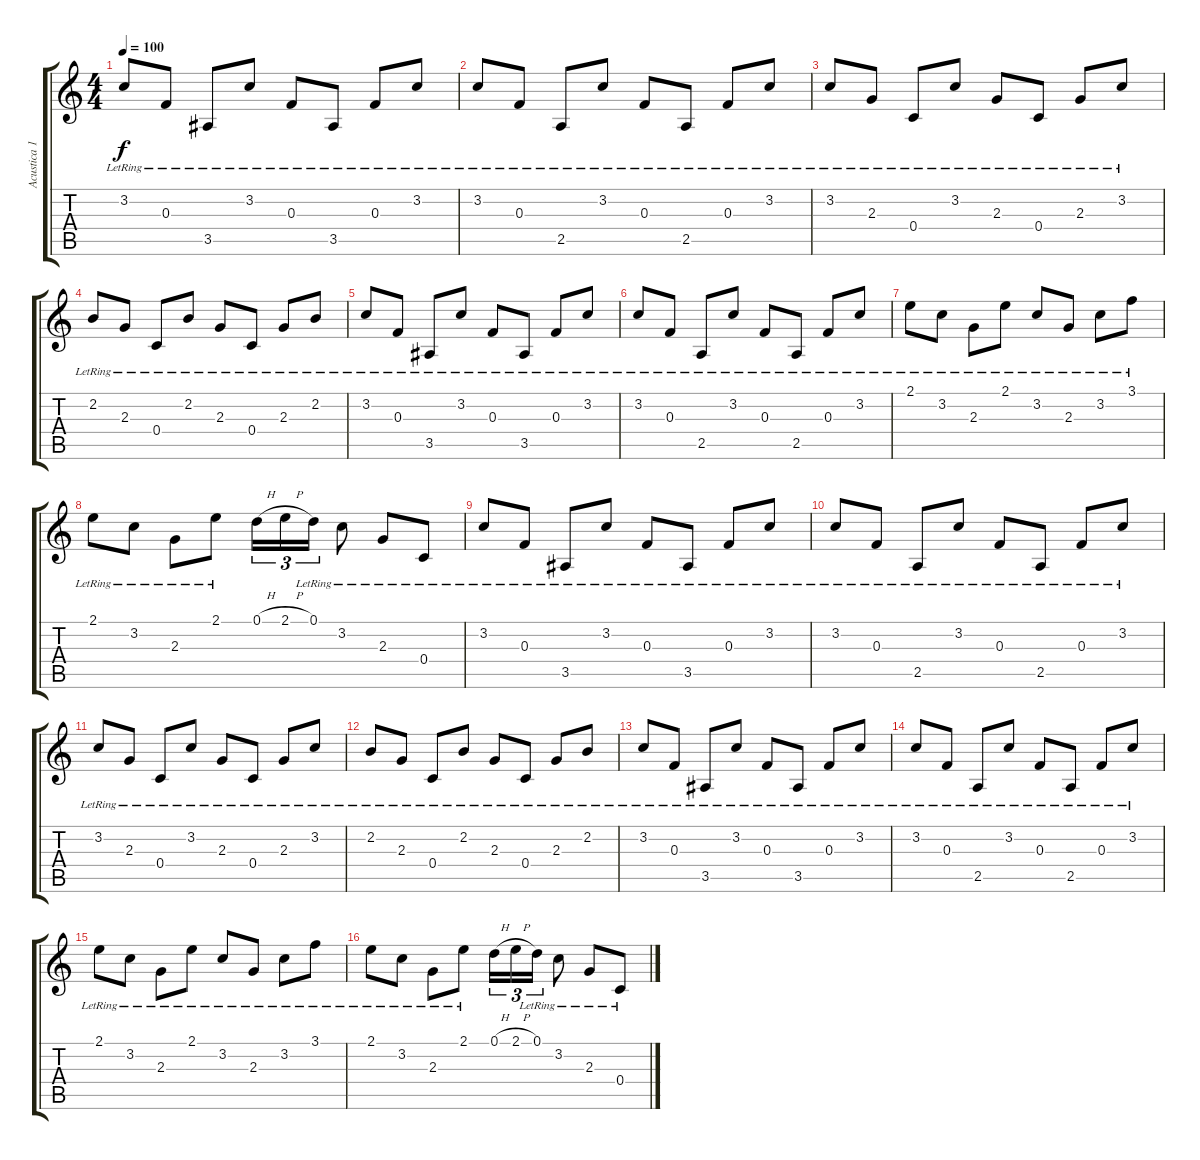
\track ("Acustica 1 " "Acustica 1") {instrument acousticguitarsteel}
\staff {score tabs}
\tuning (D4 A3 F3 C3 G2 D2) {hide}
\ts (4 4)
\tempo 100
\clef g2
\ks c
3.2{lr}.8{dy f} 0.3{lr}.8 3.5{lr}.8 3.2{lr}.8 0.3{lr}.8 3.5{lr}.8 0.3{lr}.8 3.2{lr}.8 |
3.2{lr}.8 0.3{lr}.8 2.5{lr}.8 3.2{lr}.8 0.3{lr}.8 2.5{lr}.8 0.3{lr}.8 3.2{lr}.8 |
3.2{lr}.8 2.3{lr}.8 0.4{lr}.8 3.2{lr}.8 2.3{lr}.8 0.4{lr}.8 2.3{lr}.8 3.2{lr}.8 |
2.2{lr}.8 2.3{lr}.8 0.4{lr}.8 2.2{lr}.8 2.3{lr}.8 0.4{lr}.8 2.3{lr}.8 2.2{lr}.8 |
3.2{lr}.8 0.3{lr}.8 3.5{lr}.8 3.2{lr}.8 0.3{lr}.8 3.5{lr}.8 0.3{lr}.8 3.2{lr}.8 |
3.2{lr}.8 0.3{lr}.8 2.5{lr}.8 3.2{lr}.8 0.3{lr}.8 2.5{lr}.8 0.3{lr}.8 3.2{lr}.8 |
2.1{lr}.8 3.2{lr}.8 2.3{lr}.8 2.1{lr}.8 3.2{lr}.8 2.3{lr}.8 3.2{lr}.8 3.1{lr}.8 |
2.1{lr}.8 3.2{lr}.8 2.3{lr}.8 2.1{lr}.8 0.1{h}.16{tu (3 2)} 2.1{h}.16{tu (3 2)} 0.1{lr}.16{tu (3 2)} 3.2{lr}.8 2.3{lr}.8 0.4{lr}.8 |
3.2{lr}.8 0.3{lr}.8 3.5{lr}.8 3.2{lr}.8 0.3{lr}.8 3.5{lr}.8 0.3{lr}.8 3.2{lr}.8 |
3.2{lr}.8 0.3{lr}.8 2.5{lr}.8 3.2{lr}.8 0.3{lr}.8 2.5{lr}.8 0.3{lr}.8 3.2{lr}.8 |
3.2{lr}.8 2.3{lr}.8 0.4{lr}.8 3.2{lr}.8 2.3{lr}.8 0.4{lr}.8 2.3{lr}.8 3.2{lr}.8 |
2.2{lr}.8 2.3{lr}.8 0.4{lr}.8 2.2{lr}.8 2.3{lr}.8 0.4{lr}.8 2.3{lr}.8 2.2{lr}.8 |
3.2{lr}.8 0.3{lr}.8 3.5{lr}.8 3.2{lr}.8 0.3{lr}.8 3.5{lr}.8 0.3{lr}.8 3.2{lr}.8 |
3.2{lr}.8 0.3{lr}.8 2.5{lr}.8 3.2{lr}.8 0.3{lr}.8 2.5{lr}.8 0.3{lr}.8 3.2{lr}.8 |
2.1{lr}.8 3.2{lr}.8 2.3{lr}.8 2.1{lr}.8 3.2{lr}.8 2.3{lr}.8 3.2{lr}.8 3.1{lr}.8 |
2.1{lr}.8 3.2{lr}.8 2.3{lr}.8 2.1{lr}.8 0.1{h}.16{tu (3 2)} 2.1{h}.16{tu (3 2)} 0.1{lr}.16{tu (3 2)} 3.2{lr}.8 2.3{lr}.8 0.4{lr}.8
